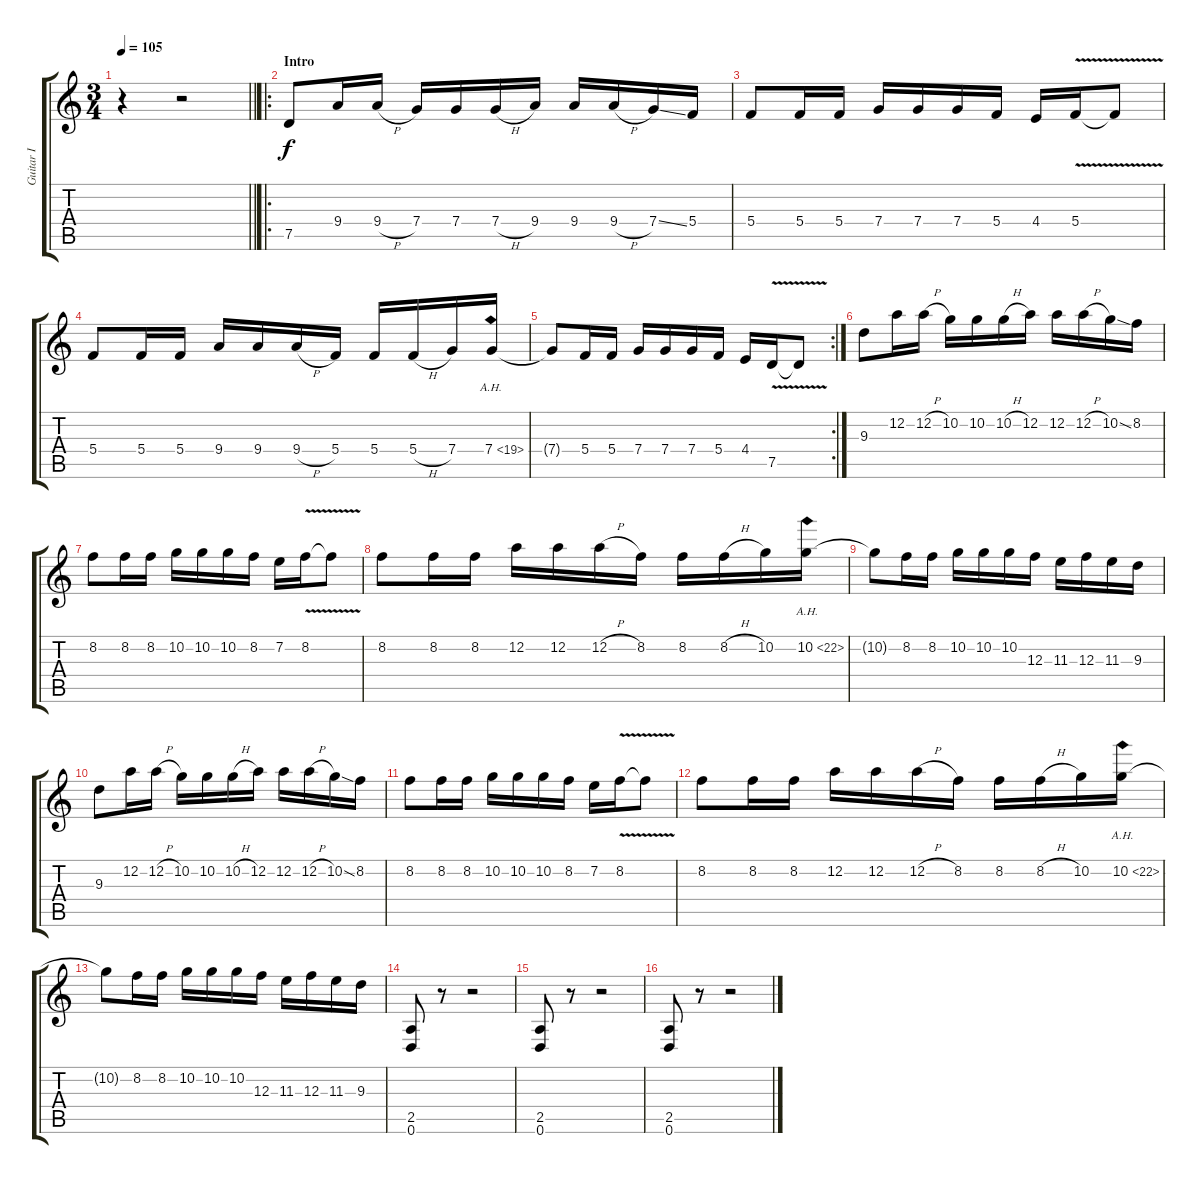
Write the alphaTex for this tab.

\track ("Guitar I" "Guitar I") {instrument distortionguitar}
\staff {score tabs}
\tuning (D4 A3 F3 C3 G2 D2) {hide}
\ts (3 4)
\tempo 105
\clef g2
\barLineRight lightlight
\ks c
r.4{dy f instrument distortionguitar} r.2 |
\ro
\section ("" "Intro")
7.5.8 9.4.16 9.4{h}.16 7.4.16 7.4.16 7.4{h}.16 9.4.16 9.4.16 9.4{h}.16 7.4{ss}.16 5.4.16 |
5.4.8 5.4.16 5.4.16 7.4.16 7.4.16 7.4.16 5.4.16 4.4.16 5.4{v}.16 5.4{t}.8 |
5.4.8 5.4.16 5.4.16 9.4.16 9.4.16 9.4{h}.16 5.4.16 5.4.16 5.4{h}.16 7.4.16 7.4{ah 12}.16 |
\rc 2
7.4{t}.8 5.4.16 5.4.16 7.4.16 7.4.16 7.4.16 5.4.16 4.4.16 7.5{v}.16 7.5{t}.8 |
9.3.8 12.2.16 12.2{h}.16 10.2.16 10.2.16 10.2{h}.16 12.2.16 12.2.16 12.2{h}.16 10.2{ss}.16 8.2.16 |
8.2.8 8.2.16 8.2.16 10.2.16 10.2.16 10.2.16 8.2.16 7.2.16 8.2{v}.16 8.2{t}.8 |
8.2.8 8.2.16 8.2.16 12.2.16 12.2.16 12.2{h}.16 8.2.16 8.2.16 8.2{h}.16 10.2.16 10.2{ah 12}.16 |
10.2{t}.8 8.2.16 8.2.16 10.2.16 10.2.16 10.2.16 12.3.16 11.3.16 12.3.16 11.3.16 9.3.16 |
9.3.8 12.2.16 12.2{h}.16 10.2.16 10.2.16 10.2{h}.16 12.2.16 12.2.16 12.2{h}.16 10.2{ss}.16 8.2.16 |
8.2.8 8.2.16 8.2.16 10.2.16 10.2.16 10.2.16 8.2.16 7.2.16 8.2{v}.16 8.2{t}.8 |
8.2.8 8.2.16 8.2.16 12.2.16 12.2.16 12.2{h}.16 8.2.16 8.2.16 8.2{h}.16 10.2.16 10.2{ah 12}.16 |
10.2{t}.8 8.2.16 8.2.16 10.2.16 10.2.16 10.2.16 12.3.16 11.3.16 12.3.16 11.3.16 9.3.16 |
(2.5 0.6).8 r.8 r.2 |
(2.5 0.6).8 r.8 r.2 |
(2.5 0.6).8 r.8 r.2
